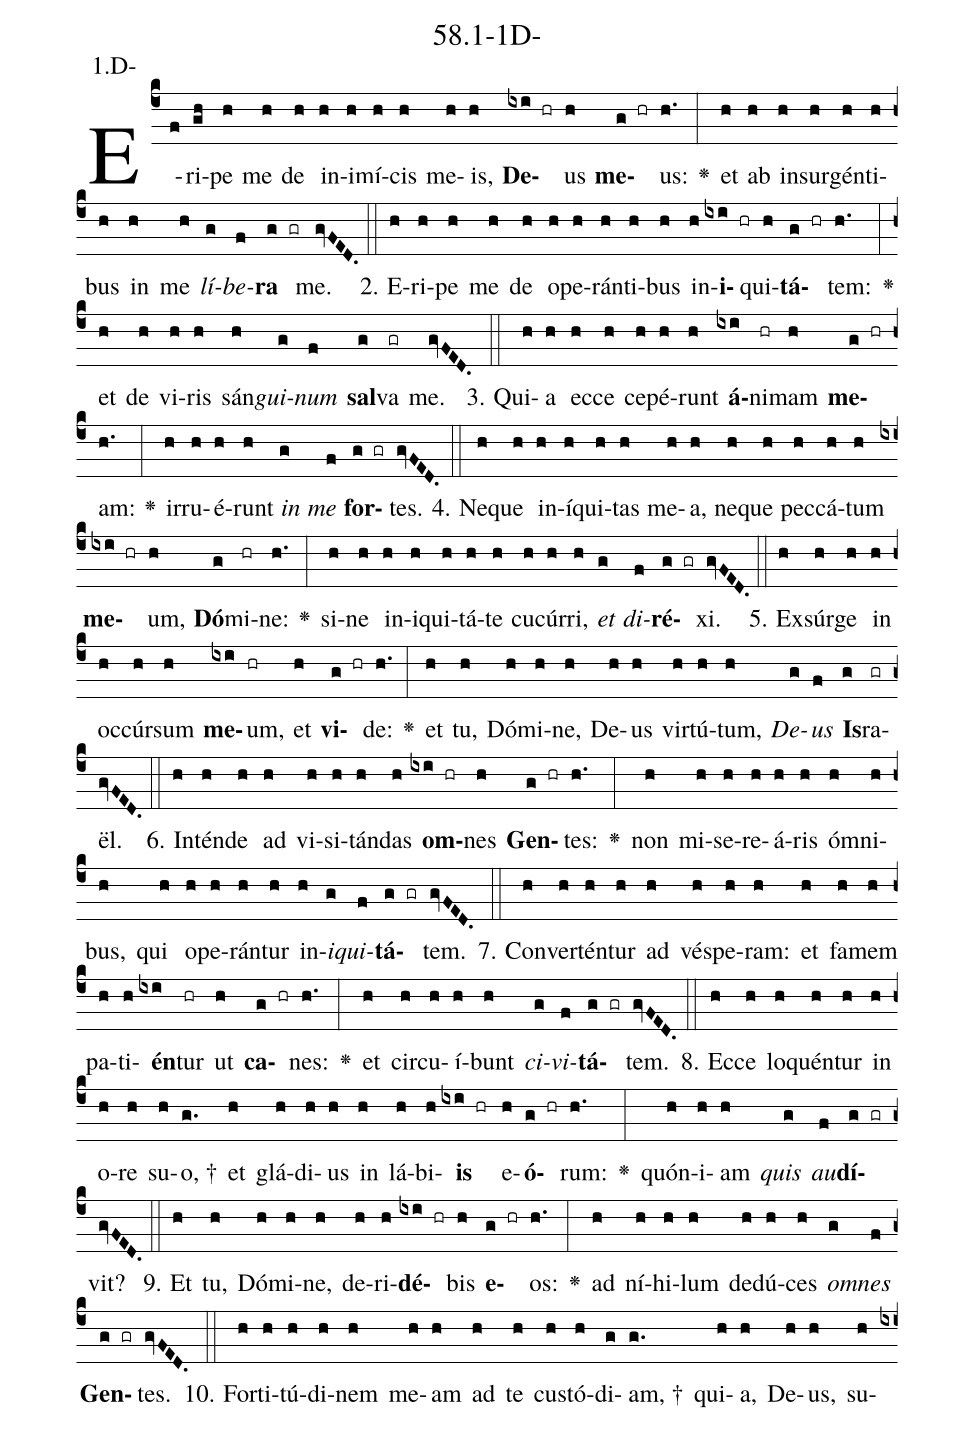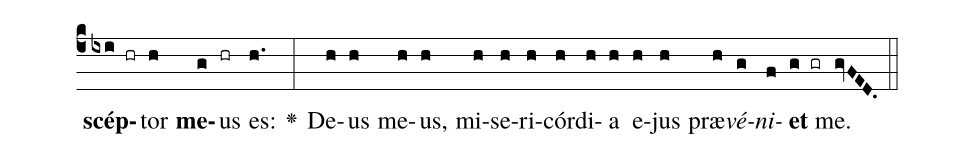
name: 58.1-1D-;
annotation: 1.D-;
%%
(c4)E(f)ri(gh)pe(h) me(h) de(h) in(h)i(h)mí(h)cis(h) me(h)is,(h) <b>De</b>(ixi hr)us(h) <b>me</b>(g hr)us:(h.) <v>\greheightstar</v>(:) et(h) ab(h) in(h)sur(h)gén(h)ti(h)bus(h) in(h) me(h) <i>lí</i>(g)<i>be</i>(f)<b>ra</b>(g gr) me.(gvFED.) (::)
2. E(h)ri(h)pe(h) me(h) de(h) o(h)pe(h)rán(h)ti(h)bus(h) in(h)<b>i</b>(ixi hr)qui(h)<b>tá</b>(g hr)tem:(h.) <v>\greheightstar</v>(:) et(h) de(h) vi(h)ris(h) sán(h)<i>gui</i>(g)<i>num</i>(f) <b>sal</b>(g)va(gr) me.(gvFED.) (::)
3. Qui(h)a(h) ec(h)ce(h) ce(h)pé(h)runt(h) <b>á</b>(ixi)ni(hr)mam(h) <b>me</b>(g hr)am:(h.) <v>\greheightstar</v>(:) ir(h)ru(h)é(h)runt(h) <i>in</i>(g) <i>me</i>(f) <b>for</b>(g gr)tes.(gvFED.) (::)
4. Ne(h)que(h) in(h)í(h)qui(h)tas(h) me(h)a,(h) ne(h)que(h) pec(h)cá(h)tum(h) <b>me</b>(ixi hr)um,(h) <b>Dó</b>(g)mi(hr)ne:(h.) <v>\greheightstar</v>(:) si(h)ne(h) in(h)i(h)qui(h)tá(h)te(h) cu(h)cúr(h)ri,(h) <i>et</i>(g) <i>di</i>(f)<b>ré</b>(g gr)xi.(gvFED.) (::)
5. Ex(h)súr(h)ge(h) in(h) oc(h)cúr(h)sum(h) <b>me</b>(ixi)um,(hr) et(h) <b>vi</b>(g hr)de:(h.) <v>\greheightstar</v>(:) et(h) tu,(h) Dó(h)mi(h)ne,(h) De(h)us(h) vir(h)tú(h)tum,(h) <i>De</i>(g)<i>us</i>(f) <b>Is</b>(g)ra(gr)ël.(gvFED.) (::)
6. In(h)tén(h)de(h) ad(h) vi(h)si(h)tán(h)das(h) <b>om</b>(ixi hr)nes(h) <b>Gen</b>(g hr)tes:(h.) <v>\greheightstar</v>(:) non(h) mi(h)se(h)re(h)á(h)ris(h) óm(h)ni(h)bus,(h) qui(h) o(h)pe(h)rán(h)tur(h) in(h)<i>i</i>(g)<i>qui</i>(f)<b>tá</b>(g gr)tem.(gvFED.) (::)
7. Con(h)ver(h)tén(h)tur(h) ad(h) vés(h)pe(h)ram:(h) et(h) fa(h)mem(h) pa(h)ti(h)<b>én</b>(ixi)tur(hr) ut(h) <b>ca</b>(g hr)nes:(h.) <v>\greheightstar</v>(:) et(h) cir(h)cu(h)í(h)bunt(h) <i>ci</i>(g)<i>vi</i>(f)<b>tá</b>(g gr)tem.(gvFED.) (::)
8. Ec(h)ce(h) lo(h)quén(h)tur(h) in(h) o(h)re(h) su(h)o, †(g.) et(h) glá(h)di(h)us(h) in(h) lá(h)bi(h)<b>is</b>(ixi hr) e(h)<b>ó</b>(g hr)rum:(h.) <v>\greheightstar</v>(:) quón(h)i(h)am(h) <i>quis</i>(g) <i>au</i>(f)<b>dí</b>(g gr)vit?(gvFED.) (::)
9. Et(h) tu,(h) Dó(h)mi(h)ne,(h) de(h)ri(h)<b>dé</b>(ixi hr)bis(h) <b>e</b>(g hr)os:(h.) <v>\greheightstar</v>(:) ad(h) ní(h)hi(h)lum(h) de(h)dú(h)ces(h) <i>om</i>(g)<i>nes</i>(f) <b>Gen</b>(g gr)tes.(gvFED.) (::)
10. For(h)ti(h)tú(h)di(h)nem(h) me(h)am(h) ad(h) te(h) cus(h)tó(h)di(g)am, †(g.) qui(h)a,(h) De(h)us,(h) su(h)<b>scép</b>(ixi hr)tor(h) <b>me</b>(g)us(hr) es:(h.) <v>\greheightstar</v>(:) De(h)us(h) me(h)us,(h) mi(h)se(h)ri(h)cór(h)di(h)a(h) e(h)jus(h) præ(h)<i>vé</i>(g)<i>ni</i>(f)<b>et</b>(g gr) me.(gvFED.) (::)
